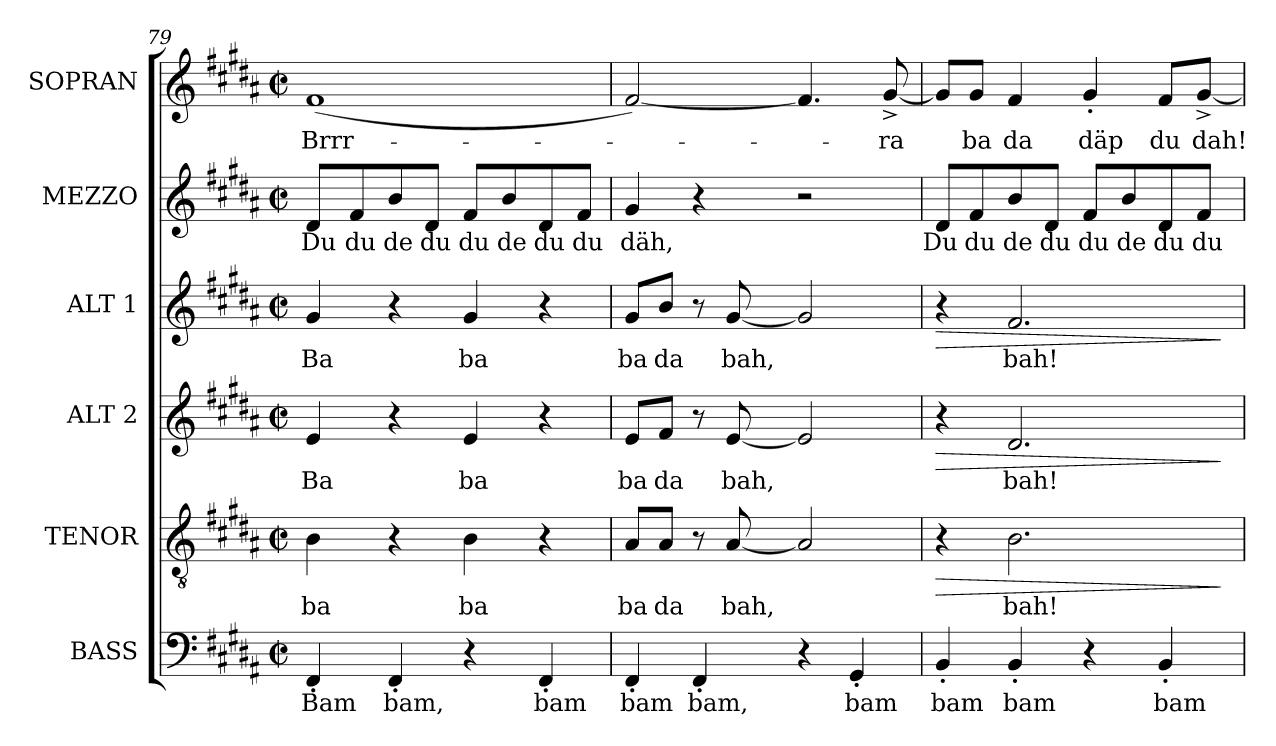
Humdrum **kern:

**kern	**text	**kern	**text	**dynam	**kern	**text	**dynam	**kern	**text	**dynam	**kern	**text	**kern	**text
*part6	*part6	*part5	*part5	*part5	*part4	*part4	*part4	*part3	*part3	*part3	*part2	*part2	*part1	*part1
*staff6	*staff6	*staff5	*staff5	*staff5	*staff4	*staff4	*staff4	*staff3	*staff3	*staff3	*staff2	*staff2	*staff1	*staff1
*I"BASS	*	*I"TENOR	*	*	*I"ALT 2	*	*	*I"ALT 1	*	*	*I"MEZZO	*	*I"SOPRAN	*
*I'B	*	*I'T	*	*	*I'A2	*	*	*I'A1	*	*	*	*	*I'S	*
!!LO:PB:g=z
*clefF4	*	*clefGv2	*	*	*clefG2	*	*	*clefG2	*	*	*clefG2	*	*clefG2	*
*	*	*ITrd7c12	*	*	*	*	*	*	*	*	*	*	*	*
*k[f#c#g#d#a#]	*	*k[f#c#g#d#a#]	*	*	*k[f#c#g#d#a#]	*	*	*k[f#c#g#d#a#]	*	*	*k[f#c#g#d#a#]	*	*k[f#c#g#d#a#]	*
*B:	*	*B:	*	*	*B:	*	*	*B:	*	*	*B:	*	*B:	*
*M2/2	*	*M2/2	*	*	*M2/2	*	*	*M2/2	*	*	*M2/2	*	*M2/2	*
*met(c|)	*	*met(c|)	*	*	*met(c|)	*	*	*met(c|)	*	*	*met(c|)	*	*met(c|)	*
=79	=79	=79	=79	=79	=79	=79	=79	=79	=79	=79	=79	=79	=79	=79
!	!LO:LY:b:color=#000000	!	!	!	!	!	!	!	!	!	!	!	!	!
!	!	!	!LO:LY:b:color=#000000	!	!	!	!	!	!	!	!	!	!	!
!	!	!	!	!	!	!LO:LY:b:color=#000000	!	!	!	!	!	!	!	!
!	!	!	!	!	!	!	!	!	!LO:LY:b:color=#000000	!	!	!	!	!
!	!	!	!	!	!	!	!	!	!	!	!	!LO:LY:b:color=#000000	!	!
!	!	!	!	!	!	!	!	!	!	!	!	!	!	!LO:LY:b:color=#000000
4FF#'i/	Bam	4BBi\	ba	.	4ei/	Ba	.	4g#i/	Ba	.	8d#i/L	Du	(1f#i	Brrr-
!	!	!	!	!	!	!	!	!	!	!	!	!LO:LY:b:color=#000000	!	!
.	.	.	.	.	.	.	.	.	.	.	8f#i/	du	.	.
!	!LO:LY:b:color=#000000	!	!	!	!	!	!	!	!	!	!	!	!	!
!	!	!	!	!	!	!	!	!	!	!	!	!LO:LY:b:color=#000000	!	!
4FF#'i/	bam,	4r	.	.	4r	.	.	4r	.	.	8bi/	de	.	.
!	!	!	!	!	!	!	!	!	!	!	!	!LO:LY:b:color=#000000	!	!
.	.	.	.	.	.	.	.	.	.	.	8d#i/J	du	.	.
!	!	!	!LO:LY:b:color=#000000	!	!	!	!	!	!	!	!	!	!	!
!	!	!	!	!	!	!LO:LY:b:color=#000000	!	!	!	!	!	!	!	!
!	!	!	!	!	!	!	!	!	!LO:LY:b:color=#000000	!	!	!	!	!
!	!	!	!	!	!	!	!	!	!	!	!	!LO:LY:b:color=#000000	!	!
4r	.	4BBi\	ba	.	4ei/	ba	.	4g#i/	ba	.	8f#i/L	du	.	.
!	!	!	!	!	!	!	!	!	!	!	!	!LO:LY:b:color=#000000	!	!
.	.	.	.	.	.	.	.	.	.	.	8bi/	de	.	.
!	!LO:LY:b:color=#000000	!	!	!	!	!	!	!	!	!	!	!	!	!
!	!	!	!	!	!	!	!	!	!	!	!	!LO:LY:b:color=#000000	!	!
4FF#'i/	bam	4r	.	.	4r	.	.	4r	.	.	8d#i/	du	.	.
!	!	!	!	!	!	!	!	!	!	!	!	!LO:LY:b:color=#000000	!	!
.	.	.	.	.	.	.	.	.	.	.	8f#i/J	du	.	.
=80	=80	=80	=80	=80	=80	=80	=80	=80	=80	=80	=80	=80	=80	=80
!	!LO:LY:b:color=#000000	!	!	!	!	!	!	!	!	!	!	!	!	!
!	!	!	!LO:LY:b:color=#000000	!	!	!	!	!	!	!	!	!	!	!
!	!	!	!	!	!	!LO:LY:b:color=#000000	!	!	!	!	!	!	!	!
!	!	!	!	!	!	!	!	!	!LO:LY:b:color=#000000	!	!	!	!	!
!	!	!	!	!	!	!	!	!	!	!	!	!LO:LY:b:color=#000000	!	!
4FF#'i/	bam	8AA#i/L	ba	.	8ei/L	ba	.	8g#i/L	ba	.	4g#i/	däh,	[<2f#i/)	.
!	!	!	!LO:LY:b:color=#000000	!	!	!	!	!	!	!	!	!	!	!
!	!	!	!	!	!	!LO:LY:b:color=#000000	!	!	!	!	!	!	!	!
!	!	!	!	!	!	!	!	!	!LO:LY:b:color=#000000	!	!	!	!	!
.	.	8AA#i/J	da	.	8f#i/J	da	.	8bi/J	da	.	.	.	.	.
!	!LO:LY:b:color=#000000	!	!	!	!	!	!	!	!	!	!	!	!	!
4FF#'i/	bam,	8r	.	.	8r	.	.	8r	.	.	4r	.	.	.
!	!	!	!LO:LY:b:color=#000000	!	!	!	!	!	!	!	!	!	!	!
!	!	!	!	!	!	!LO:LY:b:color=#000000	!	!	!	!	!	!	!	!
!	!	!	!	!	!	!	!	!	!LO:LY:b:color=#000000	!	!	!	!	!
.	.	[<8AA#i/	bah,	.	[<8ei/	bah,	.	[<8g#i/	bah,	.	.	.	.	.
4r	.	2AA#i/]	.	.	2ei/]	.	.	2g#i/]	.	.	2r	.	4.f#i/]	.
!	!LO:LY:b:color=#000000	!	!	!	!	!	!	!	!	!	!	!	!	!
4GG#'i/	bam	.	.	.	.	.	.	.	.	.	.	.	.	.
!	!	!	!	!	!	!	!	!	!	!	!	!	!	!LO:LY:b:color=#000000
.	.	.	.	.	.	.	.	.	.	.	.	.	[<8g#^i/	-ra
=81	=81	=81	=81	=81	=81	=81	=81	=81	=81	=81	=81	=81	=81	=81
!	!LO:LY:b:color=#000000	!	!	!LO:HP:b	!	!	!LO:HP:b	!	!	!LO:HP:b	!	!	!	!
!	!	!	!	!	!	!	!	!	!	!	!	!LO:LY:b:color=#000000	!	!
4BB'i/	bam	4r	.	>	4r	.	>	4r	.	>	8d#i/L	Du	8g#i/L]	.
!	!	!	!	!	!	!	!	!	!	!	!	!LO:LY:b:color=#000000	!	!
!	!	!	!	!	!	!	!	!	!	!	!	!	!	!LO:LY:b:color=#000000
.	.	.	.	.	.	.	.	.	.	.	8f#i/	du	8g#i/J	ba
!	!LO:LY:b:color=#000000	!	!	!	!	!	!	!	!	!	!	!	!	!
!	!	!	!LO:LY:b:color=#000000	!	!	!	!	!	!	!	!	!	!	!
!	!	!	!	!	!	!LO:LY:b:color=#000000	!	!	!	!	!	!	!	!
!	!	!	!	!	!	!	!	!	!LO:LY:b:color=#000000	!	!	!	!	!
!	!	!	!	!	!	!	!	!	!	!	!	!LO:LY:b:color=#000000	!	!
!	!	!	!	!	!	!	!	!	!	!	!	!	!	!LO:LY:b:color=#000000
4BB'i/	bam	2.BBi\	bah!	.	2.d#i/	bah!	.	2.f#i/	bah!	.	8bi/	de	4f#i/	da
!	!	!	!	!	!	!	!	!	!	!	!	!LO:LY:b:color=#000000	!	!
.	.	.	.	.	.	.	.	.	.	.	8d#i/J	du	.	.
!	!	!	!	!	!	!	!	!	!	!	!	!LO:LY:b:color=#000000	!	!
!	!	!	!	!	!	!	!	!	!	!	!	!	!	!LO:LY:b:color=#000000
4r	.	.	.	.	.	.	.	.	.	.	8f#i/L	du	4g#'i/	däp
!	!	!	!	!	!	!	!	!	!	!	!	!LO:LY:b:color=#000000	!	!
.	.	.	.	.	.	.	.	.	.	.	8bi/	de	.	.
!	!LO:LY:b:color=#000000	!	!	!	!	!	!	!	!	!	!	!	!	!
!	!	!	!	!	!	!	!	!	!	!	!	!LO:LY:b:color=#000000	!	!
!	!	!	!	!	!	!	!	!	!	!	!	!	!	!LO:LY:b:color=#000000
4BB'i/	bam	.	.	.	.	.	.	.	.	.	8d#i/	du	8f#i/L	du
!	!	!	!	!	!	!	!	!	!	!	!	!LO:LY:b:color=#000000	!	!
!	!	!	!	!	!	!	!	!	!	!	!	!	!	!LO:LY:b:color=#000000
.	.	.	.	.	.	.	.	.	.	.	8f#i/J	du	[<8g#^i/J	dah!
.	.	.	.	]	.	.	]	.	.	]	.	.	.	.
=	=	=	=	=	=	=	=	=	=	=	=	=	=	=
*-	*-	*-	*-	*-	*-	*-	*-	*-	*-	*-	*-	*-	*-	*-
